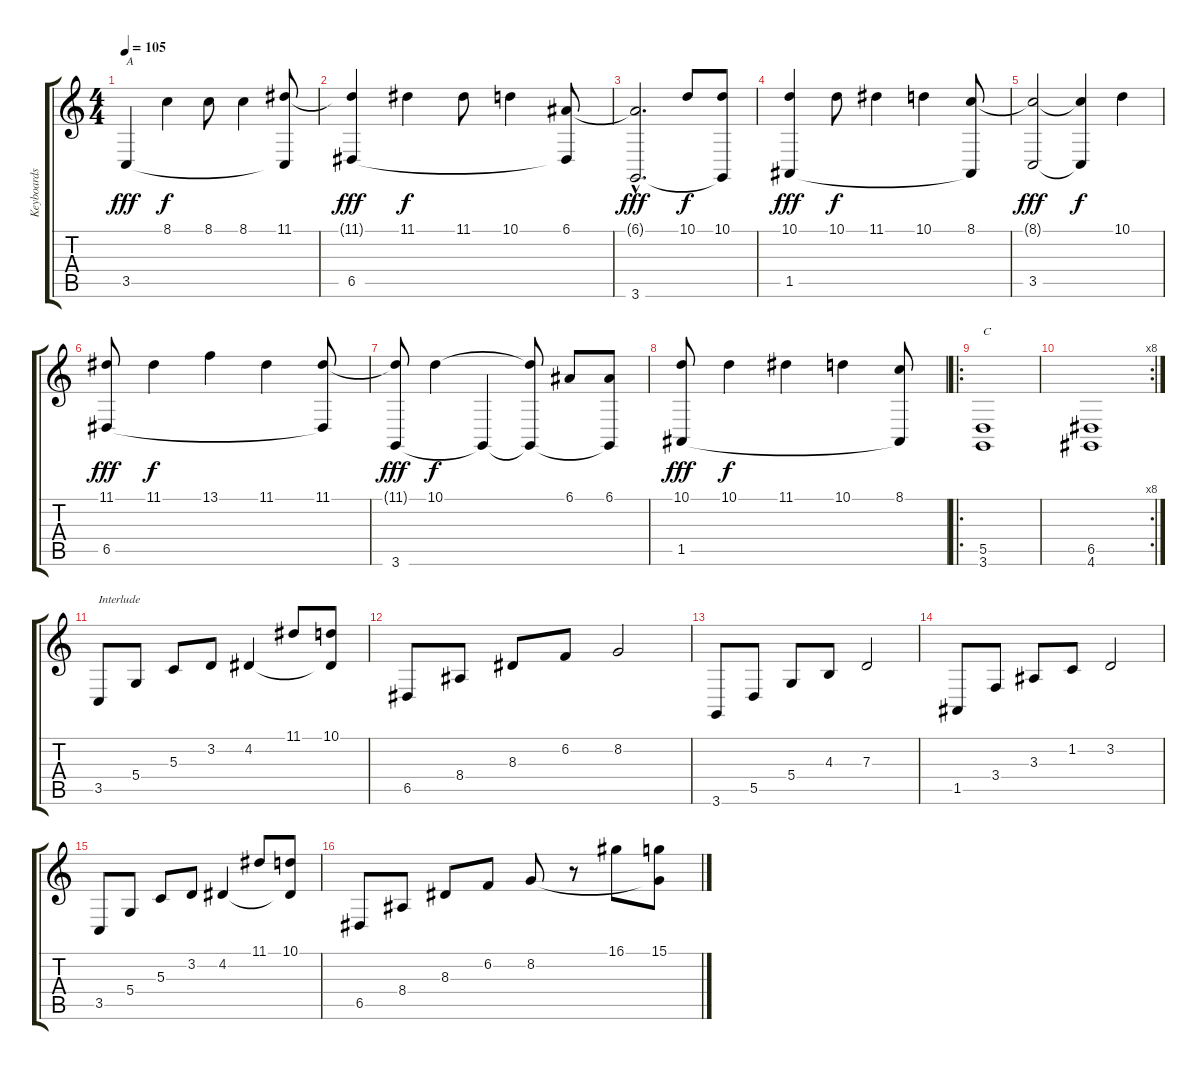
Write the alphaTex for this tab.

\track ("Keyboards 2 / Vocals" "Keyboards ") {instrument synthbrass1}
\staff {score tabs}
\tuning (E4 B3 G3 D3 A2 E2) {hide}
\ts (4 4)
\tempo 105
\clef g2
\ks c
3.5.4{txt "A" dy fff volume 16 balance 0 instrument voiceoohs} 8.1.4{dy f} 8.1.8 8.1.4 (11.1 3.5{t}).8 |
(11.1{t} 6.5).4{dy fff} 11.1.4{dy f} 11.1.8 10.1.4 (6.1 6.5{t}).8 |
(6.1{hac t} 3.6{hac}).2{d dy fff} 10.1.8{dy f} (10.1 3.6{t}).8 |
(10.1 1.5).4{dy fff} 10.1.8{dy f} 11.1.4 10.1.4 (8.1 1.5{t}).8 |
(8.1{t} 3.5).2{dy fff} (8.1{t} 3.5{t}).4{dy f} 10.1.4 |
(11.1 6.5).8{dy fff} 11.1.4{dy f} 13.1.4 11.1.4 (11.1 6.5{t}).8 |
(11.1{t} 3.6).8{dy fff} 10.1.4{dy f} 3.6{t}.4 (10.1{t} 3.6{t}).8 6.1.8 (6.1 3.6{t}).8 |
(10.1 1.5).8{dy fff} 10.1.4{dy f} 11.1.4 10.1.4 (8.1 1.5{t}).8 |
\ro
(5.5 3.6).1{txt "C"} |
\rc 8
(6.5 4.6).1 |
3.5.8{txt "Interlude" volume 13 balance 8 instrument synthbrass1} 5.4.8 5.3.8 3.2.8 4.2.4 11.1.8 (10.1 4.2{t}).8 |
6.5.8 8.4.8 8.3.8 6.2.8 8.2.2 |
3.6.8 5.5.8 5.4.8 4.3.8 7.3.2 |
1.5.8 3.4.8 3.3.8 1.2.8 3.2.2 |
3.5.8 5.4.8 5.3.8 3.2.8 4.2.4 11.1.8 (10.1 4.2{t}).8 |
6.5.8 8.4.8 8.3.8 6.2.8 8.2.8 r.8 16.1.8 (15.1 8.2{t}).8
